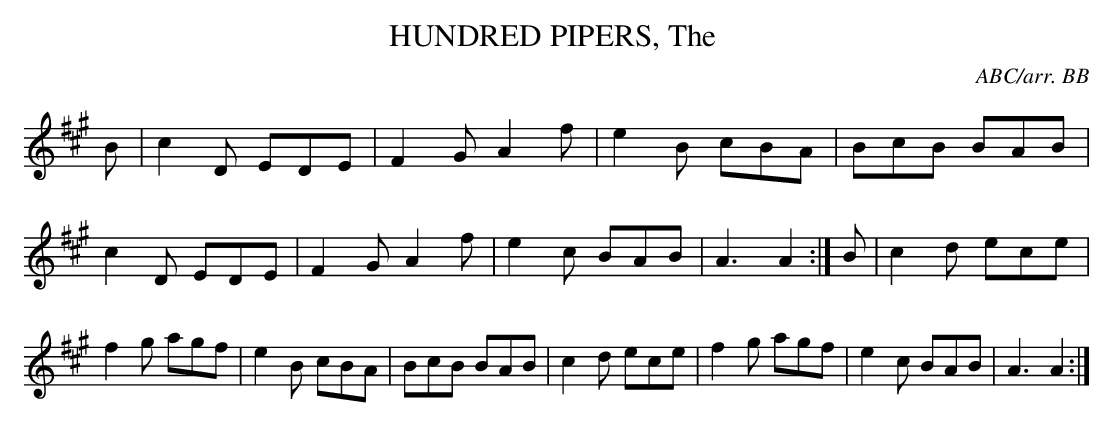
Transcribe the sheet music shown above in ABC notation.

X:1
T:HUNDRED PIPERS, The \
C:ABC/arr. BB\
M:6/8\
L:1/8\
K:A\
B|c2D EDE|F2G A2f|e2B cBA|BcB BAB|\
c2D EDE|F2G A2 f|e2c BAB|A3 A2:|\
B|c2d ece|f2g agf|e2B cBA|BcB BAB|\
c2d ece|f2g agf|e2c BAB|A3 A2:|\
\
\
